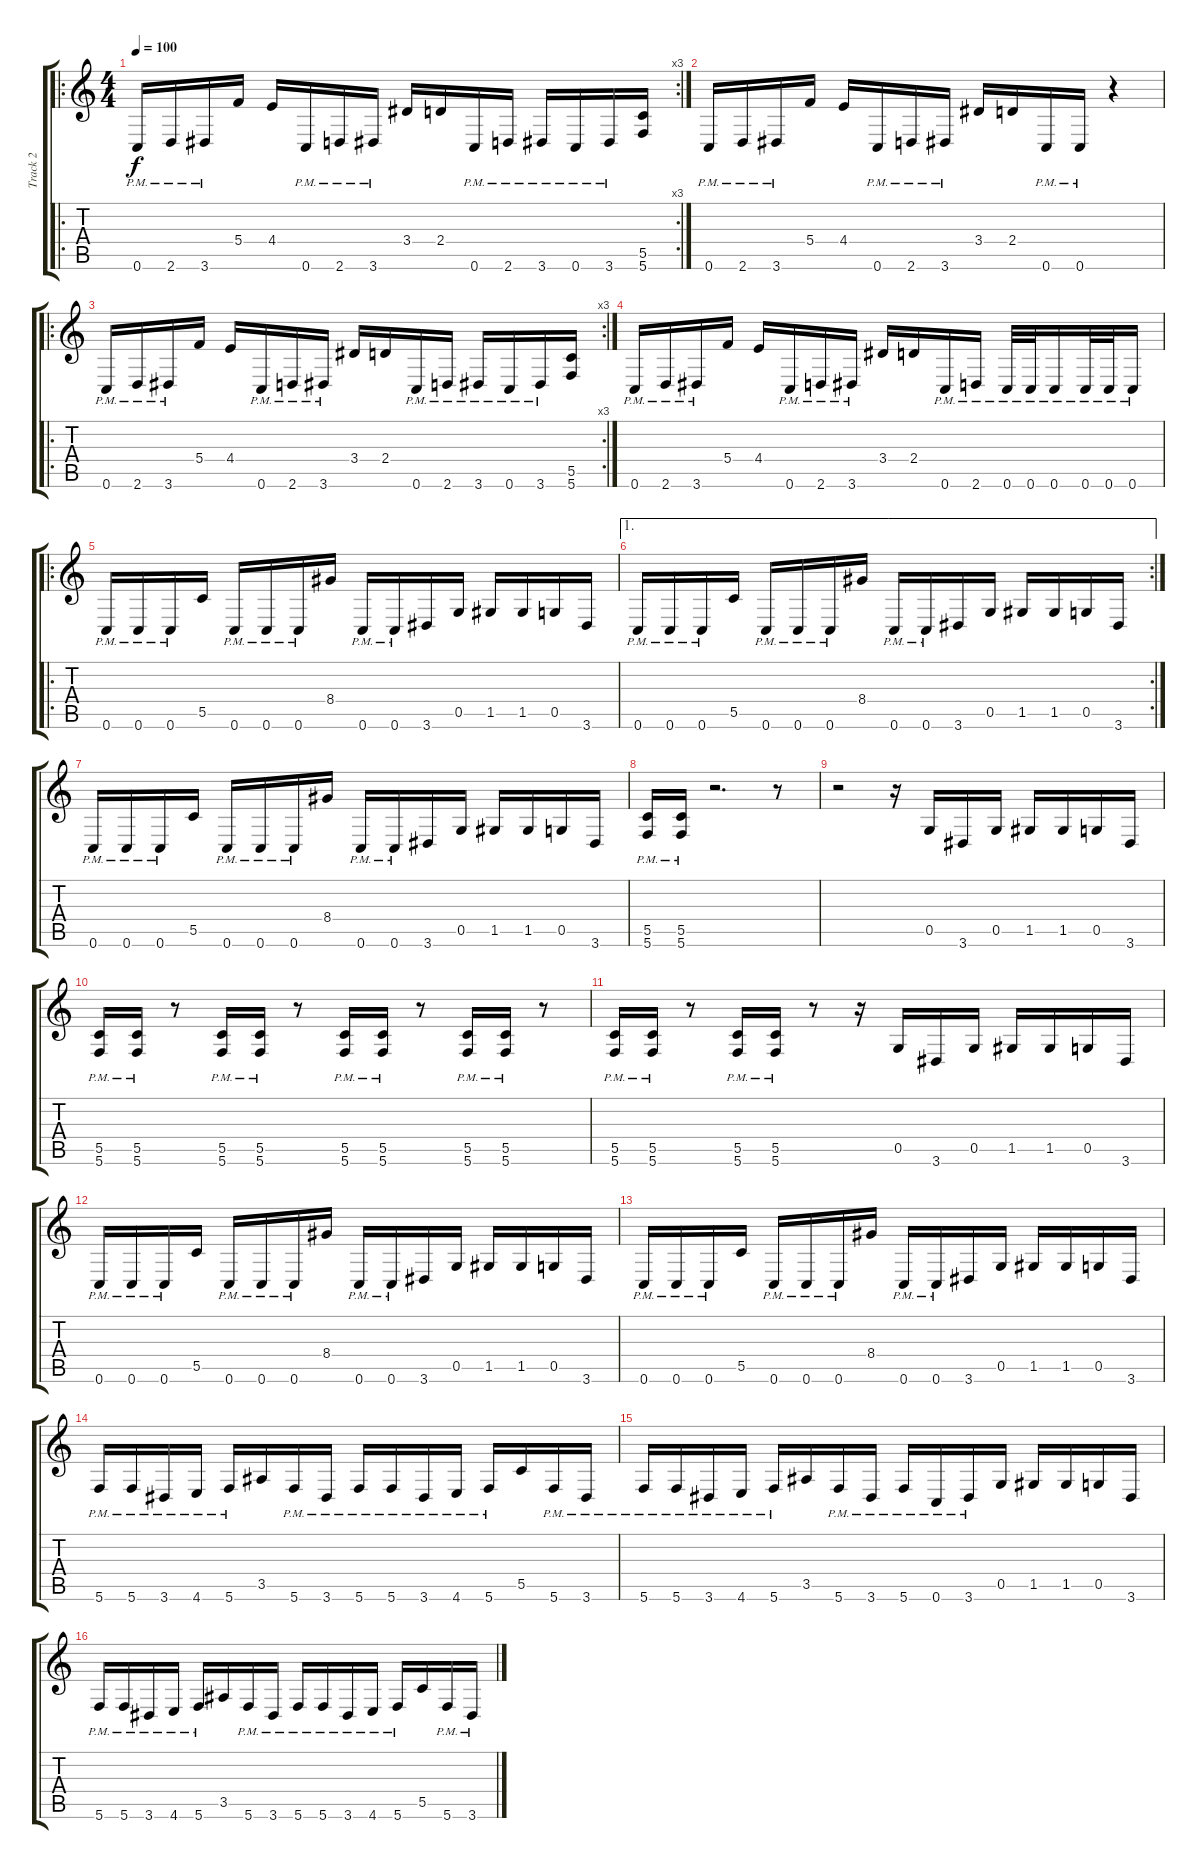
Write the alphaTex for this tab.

\track ("Track 2" "Track 2") {instrument overdrivenguitar}
\staff {score tabs}
\tuning (D4 A3 F3 C3 G2 C2) {hide}
\ro
\rc 3
\ts (4 4)
\tempo 100
\clef g2
\ks c
0.6{pm}.16{dy f instrument overdrivenguitar} 2.6{pm}.16 3.6{pm}.16 5.4.16 4.4.16 0.6{pm}.16 2.6{pm}.16 3.6{pm}.16 3.4.16 2.4.16 0.6{pm}.16 2.6{pm}.16 3.6{pm}.16 0.6{pm}.16 3.6{pm}.16 (5.5 5.6).16 |
0.6{pm}.16 2.6{pm}.16 3.6{pm}.16 5.4.16 4.4.16 0.6{pm}.16 2.6{pm}.16 3.6{pm}.16 3.4.16 2.4.16 0.6{pm}.16 0.6{pm}.16 r.4 |
\ro
\rc 3
0.6{pm}.16 2.6{pm}.16 3.6{pm}.16 5.4.16 4.4.16 0.6{pm}.16 2.6{pm}.16 3.6{pm}.16 3.4.16 2.4.16 0.6{pm}.16 2.6{pm}.16 3.6{pm}.16 0.6{pm}.16 3.6{pm}.16 (5.5 5.6).16 |
0.6{pm}.16 2.6{pm}.16 3.6{pm}.16 5.4.16 4.4.16 0.6{pm}.16 2.6{pm}.16 3.6{pm}.16 3.4.16 2.4.16 0.6{pm}.16 2.6{pm}.16 0.6{pm}.32 0.6{pm}.32 0.6{pm}.16 0.6{pm}.32 0.6{pm}.32 0.6{pm}.16 |
\ro
0.6{pm}.16 0.6{pm}.16 0.6{pm}.16 5.5.16 0.6{pm}.16 0.6{pm}.16 0.6{pm}.16 8.4.16 0.6{pm}.16 0.6{pm}.16 3.6.16 0.5.16 1.5.16 1.5.16 0.5.16 3.6.16 |
\ae 1
\rc 2
0.6{pm}.16 0.6{pm}.16 0.6{pm}.16 5.5.16 0.6{pm}.16 0.6{pm}.16 0.6{pm}.16 8.4.16 0.6{pm}.16 0.6{pm}.16 3.6.16 0.5.16 1.5.16 1.5.16 0.5.16 3.6.16 |
0.6{pm}.16 0.6{pm}.16 0.6{pm}.16 5.5.16 0.6{pm}.16 0.6{pm}.16 0.6{pm}.16 8.4.16 0.6{pm}.16 0.6{pm}.16 3.6.16 0.5.16 1.5.16 1.5.16 0.5.16 3.6.16 |
(5.5{pm} 5.6{pm}).16 (5.5{pm} 5.6{pm}).16 r.2{d} r.8 |
r.2 r.16 0.5.16 3.6.16 0.5.16 1.5.16 1.5.16 0.5.16 3.6.16 |
(5.5{pm} 5.6{pm}).16 (5.5{pm} 5.6{pm}).16 r.8 (5.5{pm} 5.6{pm}).16 (5.5{pm} 5.6{pm}).16 r.8 (5.5{pm} 5.6{pm}).16 (5.5{pm} 5.6{pm}).16 r.8 (5.5{pm} 5.6{pm}).16 (5.5{pm} 5.6{pm}).16 r.8 |
(5.5{pm} 5.6{pm}).16 (5.5{pm} 5.6{pm}).16 r.8 (5.5{pm} 5.6{pm}).16 (5.5{pm} 5.6{pm}).16 r.8 r.16 0.5.16 3.6.16 0.5.16 1.5.16 1.5.16 0.5.16 3.6.16 |
0.6{pm}.16 0.6{pm}.16 0.6{pm}.16 5.5.16 0.6{pm}.16 0.6{pm}.16 0.6{pm}.16 8.4.16 0.6{pm}.16 0.6{pm}.16 3.6.16 0.5.16 1.5.16 1.5.16 0.5.16 3.6.16 |
0.6{pm}.16 0.6{pm}.16 0.6{pm}.16 5.5.16 0.6{pm}.16 0.6{pm}.16 0.6{pm}.16 8.4.16 0.6{pm}.16 0.6{pm}.16 3.6.16 0.5.16 1.5.16 1.5.16 0.5.16 3.6.16 |
5.6{pm}.16 5.6{pm}.16 3.6{pm}.16 4.6{pm}.16 5.6{pm}.16 3.5.16 5.6{pm}.16 3.6{pm}.16 5.6{pm}.16 5.6{pm}.16 3.6{pm}.16 4.6{pm}.16 5.6{pm}.16 5.5.16 5.6{pm}.16 3.6{pm}.16 |
5.6{pm}.16 5.6{pm}.16 3.6{pm}.16 4.6{pm}.16 5.6{pm}.16 3.5.16 5.6{pm}.16 3.6{pm}.16 5.6{pm}.16 0.6{pm}.16 3.6{pm}.16 0.5.16 1.5.16 1.5.16 0.5.16 3.6.16 |
5.6{pm}.16 5.6{pm}.16 3.6{pm}.16 4.6{pm}.16 5.6{pm}.16 3.5.16 5.6{pm}.16 3.6{pm}.16 5.6{pm}.16 5.6{pm}.16 3.6{pm}.16 4.6{pm}.16 5.6{pm}.16 5.5.16 5.6{pm}.16 3.6{pm}.16
